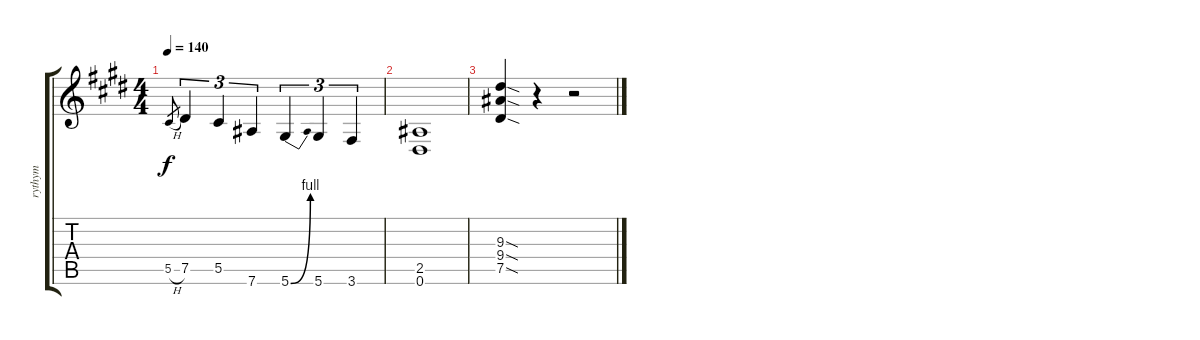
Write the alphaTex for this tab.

\track ("rythym" "rythym") {instrument distortionguitar}
\staff {score tabs}
\tuning (Eb4 Bb3 Gb3 Db3 Ab2 Eb2) {hide}
\ts (4 4)
\tempo 140
\clef g2
\ks e
5.5{h}.8{gr dy f} 7.5.4{tu (3 2)} 5.5.4{tu (3 2)} 7.6.4{tu (3 2)} 5.6{be (bend 0 0 60 4)}.4{tu (3 2)} 5.6.4{tu (3 2)} 3.6.4{tu (3 2)} |
(2.5 0.6).1 |
(9.3{sod} 9.4{sod} 7.5{sod}).4 r.4 r.2
